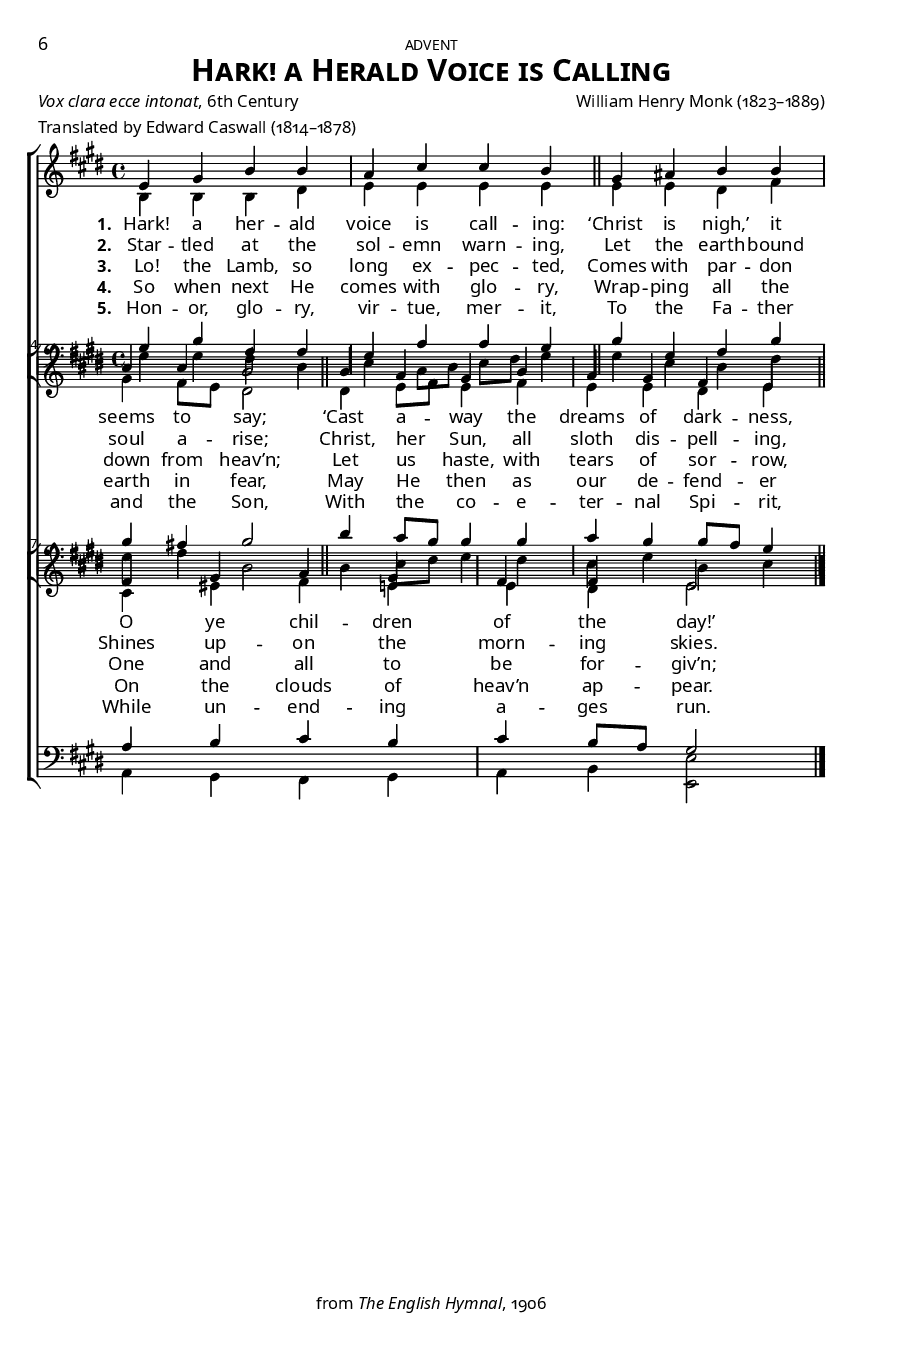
\version "2.14.2"
\include "util.ly"
\header {
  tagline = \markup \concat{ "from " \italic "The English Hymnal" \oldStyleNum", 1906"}

    title = \markup{\override #'(font-name . "Garamond Premier Pro Semibold"){ \abs-fontsize #15 \smallCapsOldStyle"Hark! a Herald Voice is Calling"}}
    poet = \markup\concat{\italic"Vox clara ecce intonat" \oldStyleNum", 6th Century"}
    meter = \markup\oldStyleNum"Translated by Edward Caswall (1814–1878)"
    composer = \markup\oldStyleNum"William Henry Monk (1823–1889)"
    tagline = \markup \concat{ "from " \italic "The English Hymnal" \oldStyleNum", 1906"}
  }
\paper {
  print-all-headers = ##f
  paper-height = 9\in
  paper-width = 6\in
  indent = 0\in
  %system-system-spacing = #'((basic-distance . 10) (padding . 0))
  score-markup-spacing =
    #'((basic-distance . 0)
       (minimum-distance . 0)
       (padding . 0)
       (stretchability . 50))
  system-system-spacing =
    #'((basic-distance . 0)
       (minimum-distance . 0)
       (padding . -5)
       (stretchability . 70))
  last-bottom-spacing =
    #'((basic-distance . 0)
       (minimum-distance . 0)
       (padding . -0.5)
       (stretchability . 0))
  ragged-last-bottom = ##t
  ragged-bottom = ##f
  two-sided = ##t
  inner-margin = 0.5\in
  outer-margin = 0.25\in
  top-margin = 0.25\in
  bottom-margin = 0.25\in
  first-page-number = #006
  print-first-page-number = ##t
  headerLine = \markup{\override #'(font-name . "Garamond Premier Pro") \smallCaps advent}
  oddHeaderMarkup = \markup\fill-line{
     \override #'(font-name . "Garamond Premier Pro")\abs-fontsize #8.5
     \combine 
        \fill-line{"" \if \should-print-page-number
        \oldStylePageNum""
        }
        \fill-line{\headerLine}
  }
  evenHeaderMarkup = \markup {
     \override #'(font-name . "Garamond Premier Pro")\abs-fontsize #8.5
     \combine
        \if \should-print-page-number
        \oldStylePageNum""
        \fill-line{\headerLine}
  }
}
#(set-global-staff-size 14.5) \paper{ #(define fonts (make-pango-font-tree "GoudyOlSt BT" "Garamond Premier Pro" "Garamond Premier Pro" (/ 14.5 20))) }








global = {
  \key e \major
  \time 4/4
  \autoBeamOff
  \override DynamicLineSpanner #'staff-padding = #0.0
  \override DynamicLineSpanner #'Y-extent = #'(-1 . 1)
}

sopMusic = \relative c' {
  %\tempo 4 = 66
  e4 gis b b |
  a cis cis b \bar "||"
  gis ais b b |
  cis cis b2 \bar "||"
  
  b4 a gis b |
  a gis fis e \bar "||"
  fis gis a gis |
  fis fis e2 \bar "|."
}
sopWords = \lyricmode {
  
}

altoMusic = \relative c' {
  b4 b b dis |
  e e e e |
  e e dis fis |
  gis fis8[ e] dis2 |
  
  dis4 e8[ fis] e4 fis |
  e e dis e |
  cis eis fis e |
  e dis e2 \bar "|."
}
altoWords = \lyricmode {
  \dropLyricsV
  \set stanza = #"1. "
  Hark! a her -- ald voice is call -- ing:
  ‘Christ is nigh,’ it seems to say;
  \set associatedVoice = "altos"
  ‘Cast a -- way the dreams of dark -- ness,
  \unset associatedVoice
  O ye chil -- dren of the day!’
}
altoWordsII = \lyricmode {
  \dropLyricsV
%\markup\italic
  \set stanza = #"2. "
  Star -- tled at the sol -- emn warn -- ing,
  Let the earth -- bound soul a -- rise;
  \set associatedVoice = "altos"
  Christ, her Sun, all sloth dis -- pell -- ing,
  \unset associatedVoice
  Shines up -- on the morn -- ing skies.
}
altoWordsIII = \lyricmode {
  \dropLyricsV
  \set stanza = #"3. "
  Lo! the Lamb, so long ex -- pec -- ted,
  Comes with par -- don down from heav’n;
  \set associatedVoice = "altos"
  Let us haste, with tears of sor -- row,
  \unset associatedVoice
  One and all to be for -- giv’n;
}
altoWordsIV = \lyricmode {
  \dropLyricsV
  \set stanza = #"4. "
  So when next He comes with glo -- ry,
  Wrap -- ping all the earth in fear,
  \set associatedVoice = "altos"
  May He then as our de -- fend -- er
  \unset associatedVoice
  On the clouds of heav’n ap -- pear.
}
altoWordsV = \lyricmode {
  \dropLyricsV
  \set stanza = #"5. "
  Hon -- or, glo -- ry, vir -- tue, mer -- it,
  To the Fa -- ther and the Son,
  \set associatedVoice = "altos"
  With the co -- e -- ter -- nal Spi -- rit,
  \unset associatedVoice
  While un -- end -- ing a -- ges run.
}
altoWordsVI = \lyricmode {
  \set stanza = #"6. "
  \set ignoreMelismata = ##t
}
tenorMusic = \relative c' {
  gis4 b fis fis |
  e a a gis |
  b e, fis b |
  b ais b2 |
  
  dis4 cis8[ b] b4 b |
  cis b b8[ a] gis4 |
  a b cis b |
  cis b8[ a] gis2 \bar "|."
}
tenorWords = \lyricmode {

}

bassMusic = \relative c {
  e4 e dis b |
  cis a8[ b] cis[ dis] e4 |
  e cis b dis |
  e fis b,2 |
  
  b4 cis8[ dis] e4 dis |
  cis e b cis |
  a gis fis gis |
  a b <e e,>2 \bar "|."
}
bassWords = \lyricmode {

}

pianoRH = \relative c' {
  
}
pianoLH = \relative c' {
  
}

\score {
  <<
   \new ChoirStaff <<
    \new Staff = women <<
      \new Voice = "sopranos" { \voiceOne << \global \sopMusic >> }
      \new Voice = "altos" { \voiceTwo << \global \altoMusic >> }
    >>
    \new Lyrics \with { alignAboveContext = #"women" \override VerticalAxisGroup #'nonstaff-relatedstaff-spacing = #'((basic-distance . 1))} \lyricsto "sopranos" \sopWords
   \new Staff = men <<
      \clef bass
      \new Voice = "tenors" { \voiceOne << \global \tenorMusic >> }
      \new Voice = "basses" { \voiceTwo << \global \bassMusic >> }
    >>
    \new Lyrics = "altosVI"  \with { alignBelowContext = #"women" \override VerticalAxisGroup #'nonstaff-relatedstaff-spacing = #'((basic-distance . 1))} \lyricsto "sopranos" \altoWordsVI
    \new Lyrics = "altosV"  \with { alignBelowContext = #"women" \override VerticalAxisGroup #'nonstaff-relatedstaff-spacing = #'((basic-distance . 1))} \lyricsto "sopranos" \altoWordsV
    \new Lyrics = "altosIV"  \with { alignBelowContext = #"women" \override VerticalAxisGroup #'nonstaff-relatedstaff-spacing = #'((basic-distance . 1))} \lyricsto "sopranos" \altoWordsIV
    \new Lyrics = "altosIII"  \with { alignBelowContext = #"women" \override VerticalAxisGroup #'nonstaff-relatedstaff-spacing = #'((basic-distance . 1))} \lyricsto "sopranos" \altoWordsIII
    \new Lyrics = "altosII"  \with { alignBelowContext = #"women" \override VerticalAxisGroup #'nonstaff-relatedstaff-spacing = #'((basic-distance . 1))} \lyricsto "sopranos" \altoWordsII
    \new Lyrics = "altos"  \with { alignBelowContext = #"women" \override VerticalAxisGroup #'nonstaff-relatedstaff-spacing = #'((basic-distance . 1))} \lyricsto "sopranos" \altoWords
    \new Lyrics \with { alignAboveContext = #"men" \override VerticalAxisGroup #'nonstaff-relatedstaff-spacing = #'((basic-distance . 1)) } \lyricsto "tenors" \tenorWords
    \new Lyrics \with { alignBelowContext = #"men" \override VerticalAxisGroup #'nonstaff-relatedstaff-spacing = #'((basic-distance . 1)) } \lyricsto "basses" \bassWords
  >>
%    \new PianoStaff << \new Staff { \new Voice { \pianoRH } } \new Staff { \clef "bass" \pianoLH } >>
  >>
  \layout {
    \context {
      \Score
      %\override SpacingSpanner #'base-shortest-duration = #(ly:make-moment 1 8)
      %\override SpacingSpanner #'common-shortest-duration = #(ly:make-moment 1 4)
    }
    \context {
      % Remove all empty staves
      % \Staff \RemoveEmptyStaves \override VerticalAxisGroup #'remove-first = ##t
    }
    \context {
      \Lyrics
      \override LyricText #'X-offset = #center-on-word
    }
  }
  
  \midi {
    \tempo 4 = 66
    \set Staff.midiInstrument = "piccolo"
  
    \context {
      \Voice
      \remove "Dynamic_performer"
    }
  }
}
